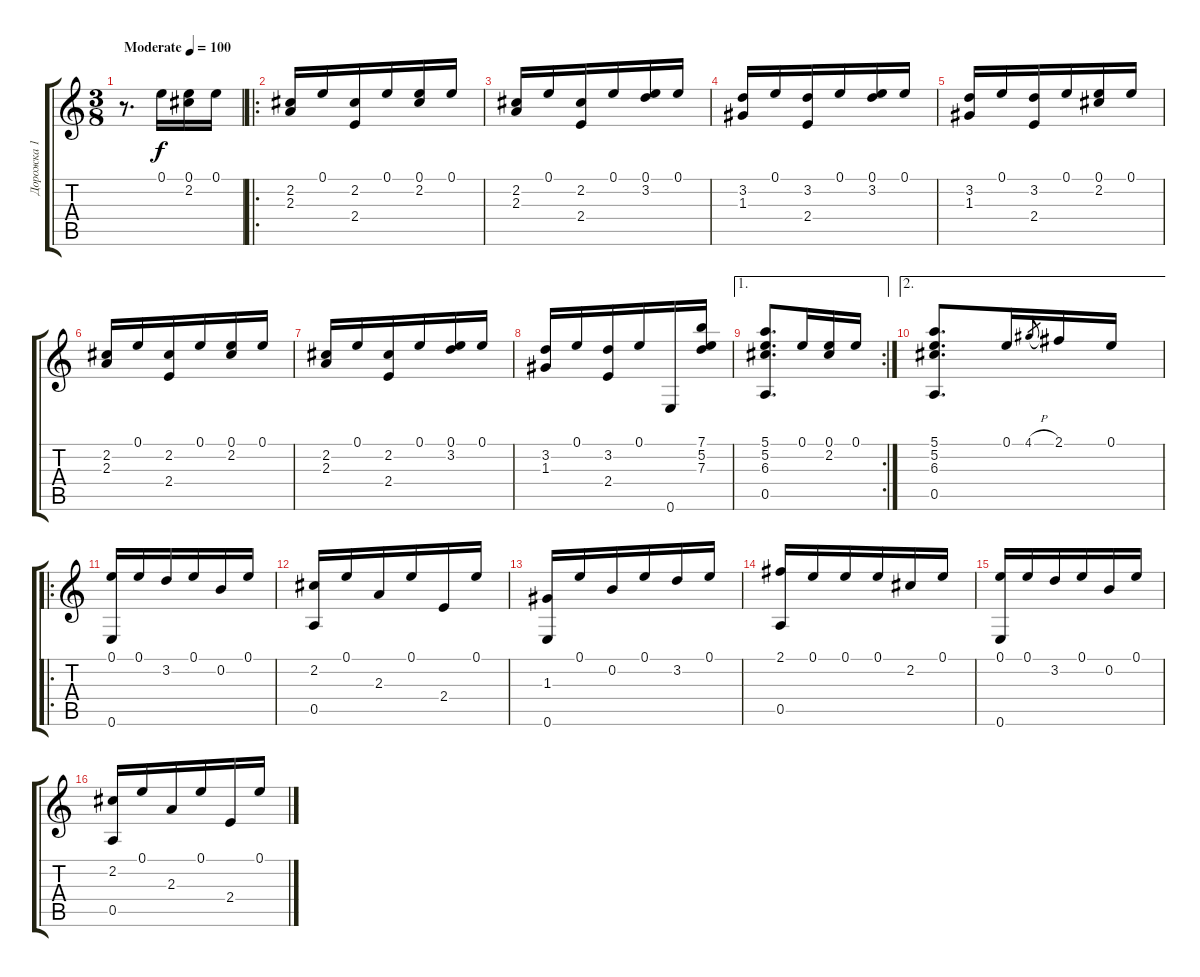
\track ("Дорожка 1" "Дорожка 1") {instrument acousticguitarnylon}
\staff {score tabs}
\tuning (E4 B3 G3 D3 A2 E2) {hide}
\ts (3 8)
\tempo (100 "Moderate")
\clef g2
\ks c
r.8{d dy f instrument acousticguitarnylon} 0.1.16 (0.1 2.2).16 0.1.16 |
\ro
(2.2 2.3).16 0.1.16 (2.2 2.4).16 0.1.16 (0.1 2.2).16 0.1.16 |
(2.2 2.3).16 0.1.16 (2.2 2.4).16 0.1.16 (0.1 3.2).16 0.1.16 |
(3.2 1.3).16 0.1.16 (3.2 2.4).16 0.1.16 (0.1 3.2).16 0.1.16 |
(3.2 1.3).16 0.1.16 (3.2 2.4).16 0.1.16 (0.1 2.2).16 0.1.16 |
(2.2 2.3).16 0.1.16 (2.2 2.4).16 0.1.16 (0.1 2.2).16 0.1.16 |
(2.2 2.3).16 0.1.16 (2.2 2.4).16 0.1.16 (0.1 3.2).16 0.1.16 |
(3.2 1.3).16 0.1.16 (3.2 2.4).16 0.1.16 0.6.16 (7.1 5.2 7.3).16 |
\ae 1
\rc 2
(5.1 5.2 6.3 0.5).8{d} 0.1.16 (0.1 2.2).16 0.1.16 |
\ae 2
(5.1 5.2 6.3 0.5).8{d} 0.1.16 4.1{h}.8{gr} 2.1.16 0.1.16 |
\ro
(0.1 0.6).16 0.1.16 3.2.16 0.1.16 0.2.16 0.1.16 |
(2.2 0.5).16 0.1.16 2.3.16 0.1.16 2.4.16 0.1.16 |
(1.3 0.6).16 0.1.16 0.2.16 0.1.16 3.2.16 0.1.16 |
(2.1 0.5).16 0.1.16 0.1.16 0.1.16 2.2.16 0.1.16 |
(0.1 0.6).16 0.1.16 3.2.16 0.1.16 0.2.16 0.1.16 |
(2.2 0.5).16 0.1.16 2.3.16 0.1.16 2.4.16 0.1.16
